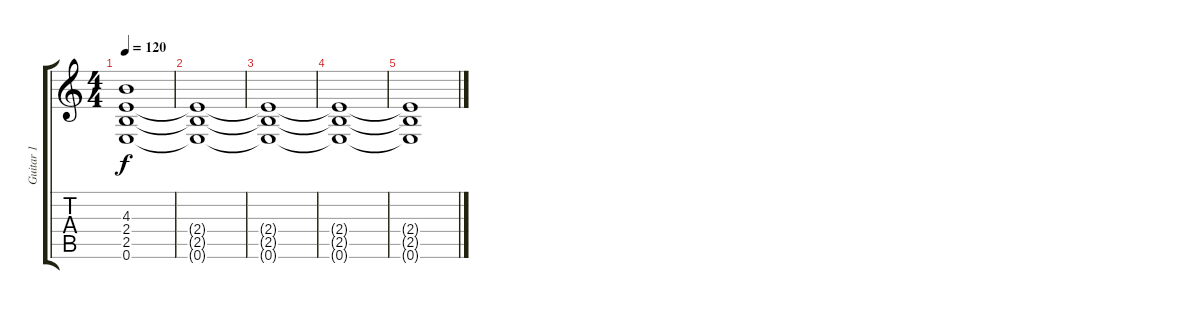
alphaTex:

\track ("Guitar 1" "Guitar 1") {instrument distortionguitar}
\staff {score tabs}
\tuning (E4 B3 G3 D3 A2 E2) {hide}
\ts (4 4)
\tempo 120
\clef g2
\ks c
(4.3{t} 2.4{t} 2.5{t} 0.6{t}).1{dy f} |
(2.4{t} 2.5{t} 0.6{t}).1 |
(2.4{t} 2.5{t} 0.6{t}).1 |
(2.4{t} 2.5{t} 0.6{t}).1{volume 2} |
(2.4{t} 2.5{t} 0.6{t}).1
